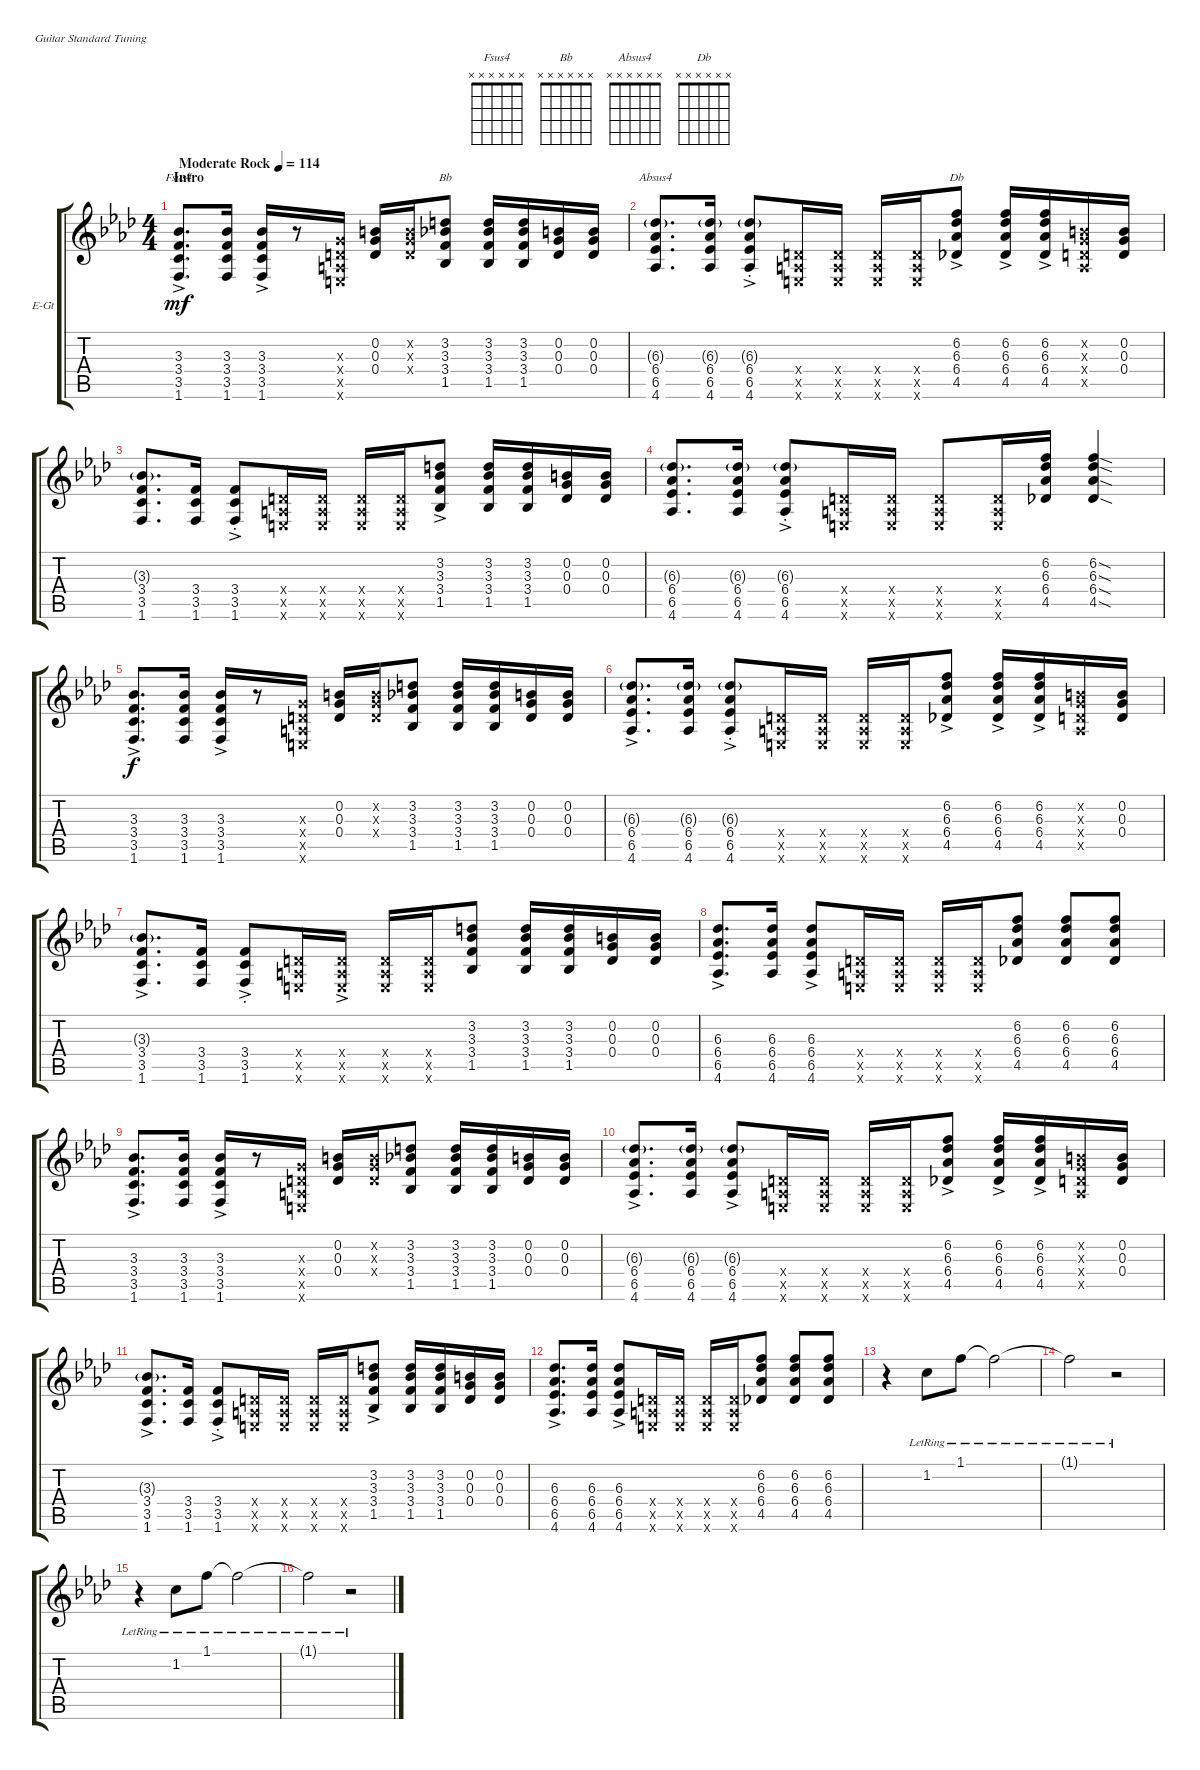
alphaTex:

\defaultSystemsLayout 4
\bracketExtendMode groupsimilarinstruments
\firstSystemTrackNameOrientation horizontal
\otherSystemsTrackNameOrientation horizontal
\track ("Guitar" "E-Gt") {instrument electricguitarclean}
\staff {score tabs}
\tuning (E4 B3 G3 D3 A2 E2)
\chord ("Fsus4" x x x x x x)
\chord ("Bb" x x x x x x)
\chord ("Absus4" x x x x x x)
\chord ("Db" x x x x x x)
\ts (4 4)
\section ("" "Intro")
\tempo (114 "Moderate Rock")
\clef g2
\scale
1.10719
\ks ab
(1.6 3.5 3.4 3.3{ac}).8{d ch "Fsus4" dy mf instrument electricguitarclean} (1.6 3.5 3.4 3.3).16 (1.6 3.5 3.4 3.3{ac}).16 r.8 (0.5{x} 0.6{x} 0.4{x} 0.3{x}).16 (0.4 0.3 0.2).16 (0.2{x} 0.3{x} 0.4{x}).16 (1.5 3.4 3.3 3.2).8{ch "Bb"} (1.5 3.4 3.3 3.2).16 (1.5 3.4 3.3 3.2).16 (0.4 0.3 0.2).16 (0.4 0.3 0.2).16 |
\scale
0.892812 (4.6 6.5 6.4 6.3{g}).8{d ch "Absus4"} (4.6 6.5 6.4 6.3{g}).16 (4.6{ac st} 6.5 6.4 6.3{g}).8{beam merge} (0.6{x} 0.5{x} 0.4{x}).16 (0.6{x} 0.5{x} 0.4{x}).16{beam split} (0.6{x} 0.5{x} 0.4{x}).16{beam merge} (0.6{x} 0.5{x} 0.4{x}).16{beam merge} (4.5 6.4 6.3 6.2{ac}).8{ch "Db" beam split} (4.5{ac} 6.4{ac} 6.3{ac} 6.2{ac}).16{beam merge} (4.5{ac} 6.4{ac} 6.3{ac} 6.2{ac}).16{beam merge} (0.5{x} 0.4{x} 0.3{x} 0.2{x}).16{beam merge} (0.2 0.3 0.4).16 |
\scale
1.07692 (1.6 3.5 3.4 3.3{g}).8{d} (1.6 3.5 3.4).16 (1.6 3.5 3.4{ac st}).8 (0.6{x} 0.5{x} 0.4{x}).16 (0.6{x} 0.5{x} 0.4{x}).16 (0.6{x} 0.5{x} 0.4{x}).16 (0.6{x} 0.5{x} 0.4{x}).16 (1.5 3.4 3.3 3.2{ac}).8 (1.5 3.4 3.3 3.2).16 (1.5 3.4 3.3 3.2).16 (0.4 0.3 0.2).16 (0.2 0.3 0.4).16 |
\scale
0.923077 (4.6 6.5 6.4 6.3{g}).8{d} (4.6 6.5 6.4 6.3{g}).16 (4.6{ac st} 6.5 6.4 6.3{g}).8{beam merge} (0.6{x} 0.5{x} 0.4{x}).16{beam merge} (0.6{x} 0.5{x} 0.4{x}).16{beam split} (0.6{x} 0.5{x} 0.4{x}).8{beam merge} (0.6{x} 0.5{x} 0.4{x}).16 (4.5 6.4 6.3 6.2).16 (4.5{sod} 6.4{sod} 6.3{sod} 6.2{sod}).4 |
\scale
1.07692 (1.6 3.5 3.4 3.3{ac}).8{d dy f} (1.6 3.5 3.4 3.3).16 (1.6 3.5 3.4 3.3{ac}).16 r.8 (0.5{x} 0.6{x} 0.4{x} 0.3{x}).16 (0.4 0.3 0.2).16 (0.2{x} 0.3{x} 0.4{x}).16 (1.5 3.4 3.3 3.2).8 (1.5 3.4 3.3 3.2).16 (1.5 3.4 3.3 3.2).16 (0.4 0.3 0.2).16 (0.4 0.3 0.2).16 |
\scale
0.923077 (4.6{ac} 6.5 6.4 6.3{g}).8{d} (4.6 6.5 6.4 6.3{g}).16 (4.6{ac st} 6.5 6.4 6.3{g}).8{beam merge} (0.6{x} 0.5{x} 0.4{x}).16{beam merge} (0.6{x} 0.5{x} 0.4{x}).16{beam split} (0.6{x} 0.5{x} 0.4{x}).16{beam merge} (0.6{x} 0.5{x} 0.4{x}).16 (4.5 6.4 6.3 6.2{ac}).8 (4.5{ac} 6.4{ac} 6.3{ac} 6.2{ac}).16 (4.5{ac} 6.4{ac} 6.3{ac} 6.2{ac}).16 (0.5{x} 0.4{x} 0.3{x} 0.2{x}).16 (0.2 0.3 0.4).16 |
\scale
1.07692 (1.6{ac} 3.5 3.4 3.3{g}).8{d} (1.6 3.5 3.4).16 (1.6{ac} 3.5 3.4{ac st}).8 (0.6{x} 0.5{x} 0.4{x}).16 (0.6{ac x} 0.5{x} 0.4{x}).16 (0.6{x} 0.5{x} 0.4{x}).16 (0.6{x} 0.5{x} 0.4{x}).16 (1.5 3.4 3.3 3.2).8 (1.5 3.4 3.3 3.2).16 (1.5 3.4 3.3 3.2).16 (0.4 0.3 0.2).16 (0.2 0.3 0.4).16 |
\scale
0.923077 (4.6{ac} 6.5 6.4 6.3).8{d} (4.6 6.5 6.4 6.3).16 (4.6{ac} 6.5 6.4 6.3).8{beam merge} (0.6{x} 0.5{x} 0.4{x}).16{beam merge} (0.6{x} 0.5{x} 0.4{x}).16{beam split} (0.6{x} 0.5{x} 0.4{x}).16{beam merge} (0.6{x} 0.5{x} 0.4{x}).16 (4.5 6.4 6.3 6.2).8 (4.5 6.4 6.3 6.2).8 (4.5 6.4 6.3 6.2).8 |
\scale
1.07692 (1.6 3.5 3.4 3.3{ac}).8{d} (1.6 3.5 3.4 3.3).16 (1.6 3.5 3.4 3.3{ac}).16 r.8 (0.5{x} 0.6{x} 0.4{x} 0.3{x}).16 (0.4 0.3 0.2).16 (0.2{x} 0.3{x} 0.4{x}).16 (1.5 3.4 3.3 3.2).8 (1.5 3.4 3.3 3.2).16 (1.5 3.4 3.3 3.2).16 (0.4 0.3 0.2).16 (0.4 0.3 0.2).16 |
\scale
0.923077 (4.6{ac} 6.5 6.4 6.3{g}).8{d} (4.6 6.5 6.4 6.3{g}).16 (4.6{ac} 6.5 6.4 6.3{g}).8{beam merge} (0.6{x} 0.5{x} 0.4{x}).16{beam merge} (0.6{x} 0.5{x} 0.4{x}).16{beam split} (0.6{x} 0.5{x} 0.4{x}).16{beam merge} (0.6{x} 0.5{x} 0.4{x}).16 (4.5 6.4 6.3 6.2{ac}).8 (4.5{ac} 6.4{ac} 6.3{ac} 6.2{ac}).16 (4.5{ac} 6.4{ac} 6.3{ac} 6.2{ac}).16 (0.5{x} 0.4{x} 0.3{x} 0.2{x}).16 (0.2 0.3 0.4).16 |
\scale
1.07692 (1.6{ac} 3.5 3.4 3.3{g}).8{d} (1.6 3.5 3.4).16 (1.6 3.5 3.4{ac st}).8 (0.6{x} 0.5{x} 0.4{x}).16 (0.6{x} 0.5{x} 0.4{x}).16 (0.6{x} 0.5{x} 0.4{x}).16 (0.6{x} 0.5{x} 0.4{x}).16 (1.5 3.4 3.3 3.2{ac}).8 (1.5 3.4 3.3 3.2).16 (1.5 3.4 3.3 3.2).16 (0.4 0.3 0.2).16 (0.2 0.3 0.4).16 |
\scale
0.923077 (4.6{ac} 6.5 6.4 6.3).8{d} (4.6 6.5 6.4 6.3).16 (4.6{ac} 6.5 6.4 6.3).8{beam merge} (0.6{x} 0.5{x} 0.4{x}).16 (0.6{x} 0.5{x} 0.4{x}).16{beam split} (0.6{x} 0.5{x} 0.4{x}).16{beam merge} (0.6{x} 0.5{x} 0.4{x}).16 (4.5 6.4 6.3 6.2).8 (4.5 6.4 6.3 6.2).8 (4.5 6.4 6.3 6.2).8 |
\scale
1.07692 r.4 1.2{lr}.8 1.1{lr}.8 1.1{lr t}.2 |
\scale
0.923077 1.1{lr t}.2 r.2 |
\scale
1.07692 r.4 1.2{lr}.8 1.1{lr}.8 1.1{lr t}.2 |
\scale
0.923077 1.1{lr t}.2 r.2
